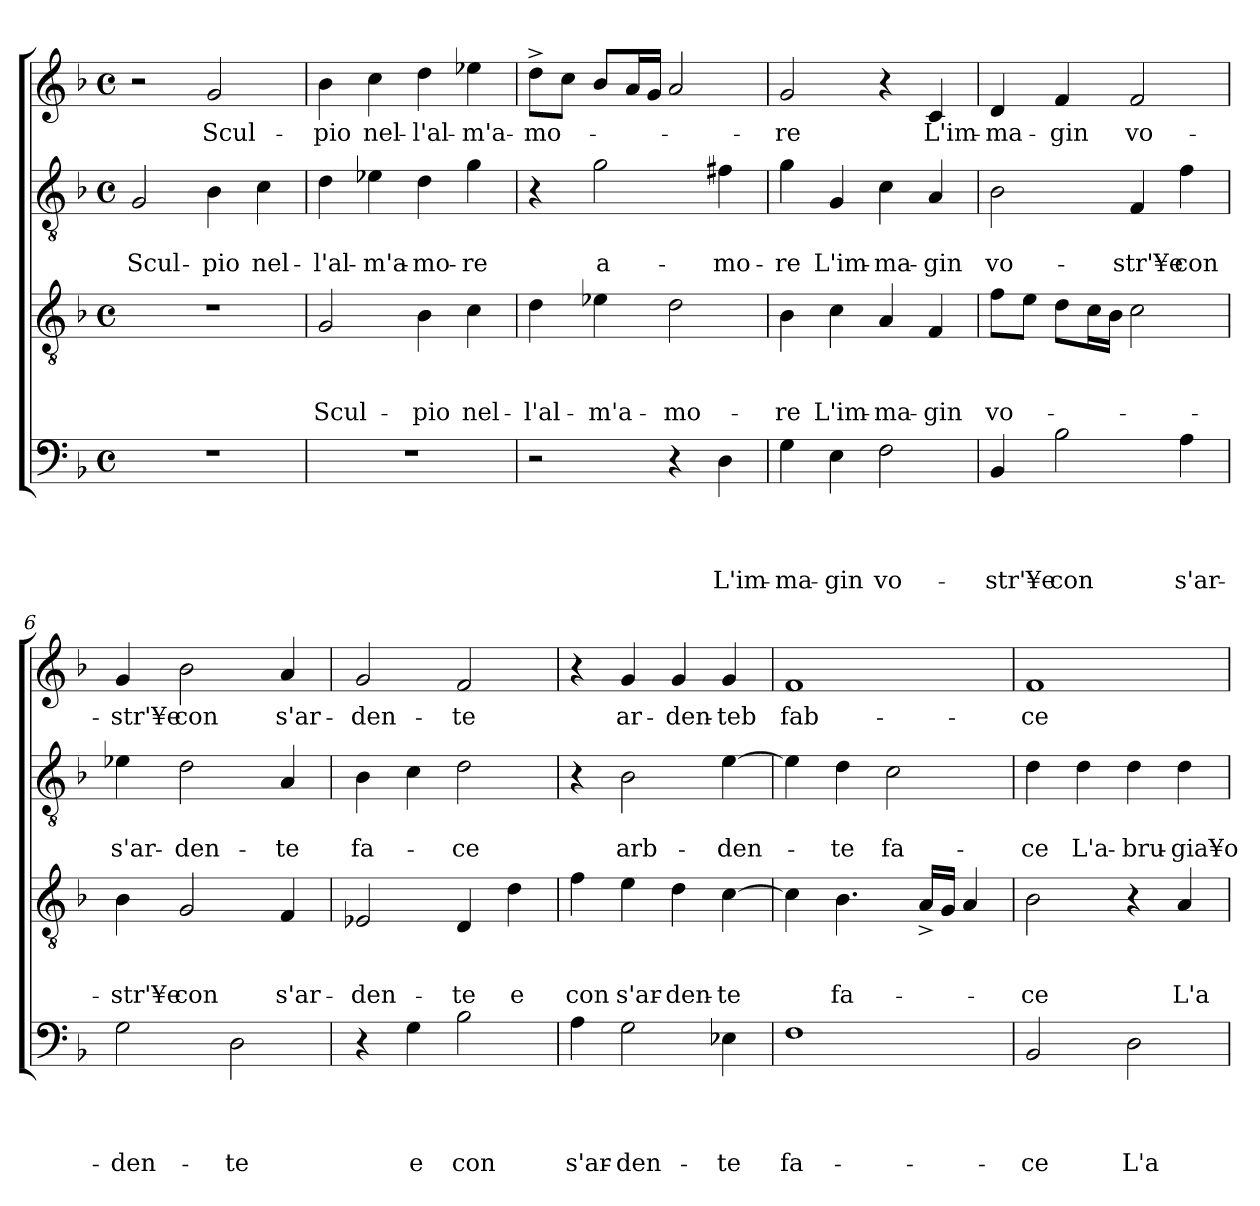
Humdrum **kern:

**kern	**text	**text	**text	**text	**kern	**text	**text	**text	**kern	**text	**text	**kern	**text
*part4	*part4	*part4	*part4	*part4	*part3	*part3	*part3	*part3	*part2	*part2	*part2	*part1	*part1
*staff4	*staff4	*staff4	*staff4	*staff4	*staff3	*staff3	*staff3	*staff3	*staff2	*staff2	*staff2	*staff1	*staff1
*clefF4	*	*	*	*	*clefGv2	*	*	*	*clefGv2	*	*	*clefG2	*
*k[b-]	*	*	*	*	*k[b-]	*	*	*	*k[b-]	*	*	*k[b-]	*
*F:	*	*	*	*	*F:	*	*	*	*F:	*	*	*F:	*
*M4/4	*	*	*	*	*M4/4	*	*	*	*M4/4	*	*	*M4/4	*
*met(c)	*	*	*	*	*met(c)	*	*	*	*met(c)	*	*	*met(c)	*
=1	=1	=1	=1	=1	=1	=1	=1	=1	=1	=1	=1	=1	=1
!	!	!	!	!	!	!	!	!	!	!	!LO:LY:b	!	!
1r	.	.	.	.	1r	.	.	.	2G/	.	Scul-	2r	.
!	!	!	!	!	!	!	!	!	!	!	!LO:LY:b	!	!LO:LY:b
.	.	.	.	.	.	.	.	.	4B-\	.	-pio	2g/	Scul-
!	!	!	!	!	!	!	!	!	!	!	!LO:LY:b	!	!
.	.	.	.	.	.	.	.	.	4c\	.	nel-	.	.
=2	=2	=2	=2	=2	=2	=2	=2	=2	=2	=2	=2	=2	=2
!	!	!	!	!	!	!	!	!LO:LY:b	!	!	!LO:LY:b	!	!LO:LY:b
1r	.	.	.	.	2G/	.	.	Scul-	4d\	.	-l'al-	4b-\	-pio
!	!	!	!	!	!	!	!	!	!	!	!LO:LY:b	!	!LO:LY:b
.	.	.	.	.	.	.	.	.	4e-\	.	-m'a-	4cc\	nel-
!	!	!	!	!	!	!	!	!LO:LY:b	!	!	!LO:LY:b	!	!LO:LY:b
.	.	.	.	.	4B-\	.	.	-pio	4d\	.	-mo-	4dd\	-l'al-
!	!	!	!	!	!	!	!	!LO:LY:b	!	!	!LO:LY:b	!	!LO:LY:b
.	.	.	.	.	4c\	.	.	nel-	4g\	.	-re	4ee-\	-m'a-
=3	=3	=3	=3	=3	=3	=3	=3	=3	=3	=3	=3	=3	=3
!	!	!	!	!	!	!	!	!LO:LY:b	!	!	!	!	!LO:LY:b
2r	.	.	.	.	4d\	.	.	-l'al-	4r	.	.	8dd^>\L	-mo-
.	.	.	.	.	.	.	.	.	.	.	.	8cc\J	.
!	!	!	!	!	!	!	!	!LO:LY:b	!	!	!LO:LY:b	!	!
.	.	.	.	.	4e-\	.	.	-m'a-	2g\	.	a-	8b-/L	.
.	.	.	.	.	.	.	.	.	.	.	.	16a/L	.
.	.	.	.	.	.	.	.	.	.	.	.	16g/JJ	.
!	!	!	!	!	!	!	!	!LO:LY:b	!	!	!	!	!
4r	.	.	.	.	2d\	.	.	-mo-	.	.	.	2a/	.
!	!	!	!	!LO:LY:b	!	!	!	!	!	!	!LO:LY:b	!	!
4D\	.	.	.	L'im-	.	.	.	.	4f#\	.	-mo-	.	.
=4	=4	=4	=4	=4	=4	=4	=4	=4	=4	=4	=4	=4	=4
!	!	!	!	!LO:LY:b	!	!	!	!LO:LY:b	!	!	!LO:LY:b	!	!LO:LY:b
4G\	.	.	.	-ma-	4B-\	.	.	-re	4g\	.	-re	2g/	-re
!	!	!	!	!LO:LY:b	!	!	!	!LO:LY:b	!	!	!LO:LY:b	!	!
4E\	.	.	.	-gin	4c\	.	.	L'im-	4G/	.	L'im-	.	.
!	!	!	!	!LO:LY:b	!	!	!	!LO:LY:b	!	!	!LO:LY:b	!	!
2F\	.	.	.	vo-	4A/	.	.	-ma-	4c\	.	-ma-	4r	.
!	!	!	!	!	!	!	!	!LO:LY:b	!	!	!LO:LY:b	!	!LO:LY:b
.	.	.	.	.	4F/	.	.	-gin	4A/	.	-gin	4c/	L'im-
!!LO:LB:g=z
=5	=5	=5	=5	=5	=5	=5	=5	=5	=5	=5	=5	=5	=5
!	!	!	!	!LO:LY:b	!	!	!	!LO:LY:b	!	!	!LO:LY:b	!	!LO:LY:b
4BB-/	.	.	.	-str'¥e	8f\L	.	.	vo-	2B-\	.	vo-	4d/	-ma-
.	.	.	.	.	8e\J	.	.	.	.	.	.	.	.
!	!	!	!	!LO:LY:b	!	!	!	!	!	!	!	!	!LO:LY:b
2B-\	.	.	.	con	8d\L	.	.	.	.	.	.	4f/	-gin
.	.	.	.	.	16c\L	.	.	.	.	.	.	.	.
.	.	.	.	.	16B-\JJ	.	.	.	.	.	.	.	.
!	!	!	!	!	!	!	!	!	!	!	!LO:LY:b	!	!LO:LY:b
.	.	.	.	.	2c\	.	.	.	4F/	.	-str'¥e	2f/	vo-
!	!	!	!	!LO:LY:b	!	!	!	!	!	!	!LO:LY:b	!	!
4A\	.	.	.	s'ar-	.	.	.	.	4f\	.	con	.	.
=6	=6	=6	=6	=6	=6	=6	=6	=6	=6	=6	=6	=6	=6
!	!	!	!	!LO:LY:b	!	!	!	!LO:LY:b	!	!	!LO:LY:b	!	!LO:LY:b
2G\	.	.	.	-den-	4B-\	.	.	-str'¥e	4e-X\	.	s'ar-	4g/	-str'¥e
!	!	!	!	!	!	!	!	!LO:LY:b	!	!	!LO:LY:b	!	!LO:LY:b
.	.	.	.	.	2G/	.	.	con	2d\	.	-den-	2b-\	con
!	!	!	!	!LO:LY:b	!	!	!	!	!	!	!	!	!
2D\	.	.	.	-te	.	.	.	.	.	.	.	.	.
!	!	!	!	!	!	!	!	!LO:LY:b	!	!	!LO:LY:b	!	!LO:LY:b
.	.	.	.	.	4F/	.	.	s'ar-	4A/	.	-te	4a/	s'ar-
=7	=7	=7	=7	=7	=7	=7	=7	=7	=7	=7	=7	=7	=7
!	!	!	!	!	!	!	!	!LO:LY:b	!	!	!LO:LY:b	!	!LO:LY:b
4r	.	.	.	.	2E-X/	.	.	-den-	4B-\	.	fa-	2g/	-den-
!	!	!	!	!LO:LY:b	!	!	!	!	!	!	!	!	!
4G\	.	.	.	e	.	.	.	.	4c\	.	.	.	.
!	!	!	!	!LO:LY:b	!	!	!	!LO:LY:b	!	!	!LO:LY:b	!	!LO:LY:b
2B-\	.	.	.	con	4D/	.	.	-te	2d\	.	-ce	2f/	-te
!	!	!	!	!	!	!	!	!LO:LY:b	!	!	!	!	!
.	.	.	.	.	4d\	.	.	e	.	.	.	.	.
=8	=8	=8	=8	=8	=8	=8	=8	=8	=8	=8	=8	=8	=8
!	!	!	!	!LO:LY:b	!	!	!	!LO:LY:b	!	!	!	!	!
4A\	.	.	.	s'ar-	4f\	.	.	con	4r	.	.	4r	.
!	!	!	!	!LO:LY:b	!	!	!	!LO:LY:b	!	!	!LO:LY:b	!	!LO:LY:b
2G\	.	.	.	-den-	4e\	.	.	s'ar-	2B-\	.	arb-	4g/	ar-
!	!	!	!	!	!	!	!	!LO:LY:b	!	!	!	!	!LO:LY:b
.	.	.	.	.	4d\	.	.	-den-	.	.	.	4g/	-den-
!	!	!	!	!LO:LY:b	!	!	!	!LO:LY:b	!	!	!LO:LY:b	!	!LO:LY:b
4E-X\	.	.	.	-te	[<4c\	.	.	-te	[<4e\	.	-den-	4g/	-teb
!!LO:LB:g=z
=9	=9	=9	=9	=9	=9	=9	=9	=9	=9	=9	=9	=9	=9
!	!	!	!	!LO:LY:b	!	!	!	!	!	!	!	!	!LO:LY:b:rj
1F	.	.	.	fa-	4c\]	.	.	.	4e\]	.	.	1f	fab-
!	!	!	!	!	!	!	!	!LO:LY:b	!	!	!LO:LY:b	!	!
.	.	.	.	.	4.B-\	.	.	fa-	4d\	.	-te	.	.
!	!	!	!	!	!	!	!	!	!	!	!LO:LY:b	!	!
.	.	.	.	.	.	.	.	.	2c\	.	fa-	.	.
.	.	.	.	.	16A^</LL	.	.	.	.	.	.	.	.
.	.	.	.	.	16G/JJ	.	.	.	.	.	.	.	.
.	.	.	.	.	4A/	.	.	.	.	.	.	.	.
=10	=10	=10	=10	=10	=10	=10	=10	=10	=10	=10	=10	=10	=10
!	!	!	!	!LO:LY:b	!	!	!	!LO:LY:b	!	!	!LO:LY:b	!	!LO:LY:b
2BB-/	.	.	.	-ce	2B-\	.	.	-ce	4d\	.	-ce	1f	-ce
!	!	!	!	!	!	!	!	!	!	!	!LO:LY:b	!	!
.	.	.	.	.	.	.	.	.	4d\	.	L'a-	.	.
!	!	!	!	!LO:LY:b	!	!	!	!	!	!	!LO:LY:b	!	!
2D\	.	.	.	L'a-	4r	.	.	.	4d\	.	-bru-	.	.
!	!	!	!	!	!	!	!	!LO:LY:b	!	!	!LO:LY:b	!	!
.	.	.	.	.	4A/	.	.	L'a-	4d\	.	-gia¥o-	.	.
=	=	=	=	=	=	=	=	=	=	=	=	=	=
*-	*-	*-	*-	*-	*-	*-	*-	*-	*-	*-	*-	*-	*-
